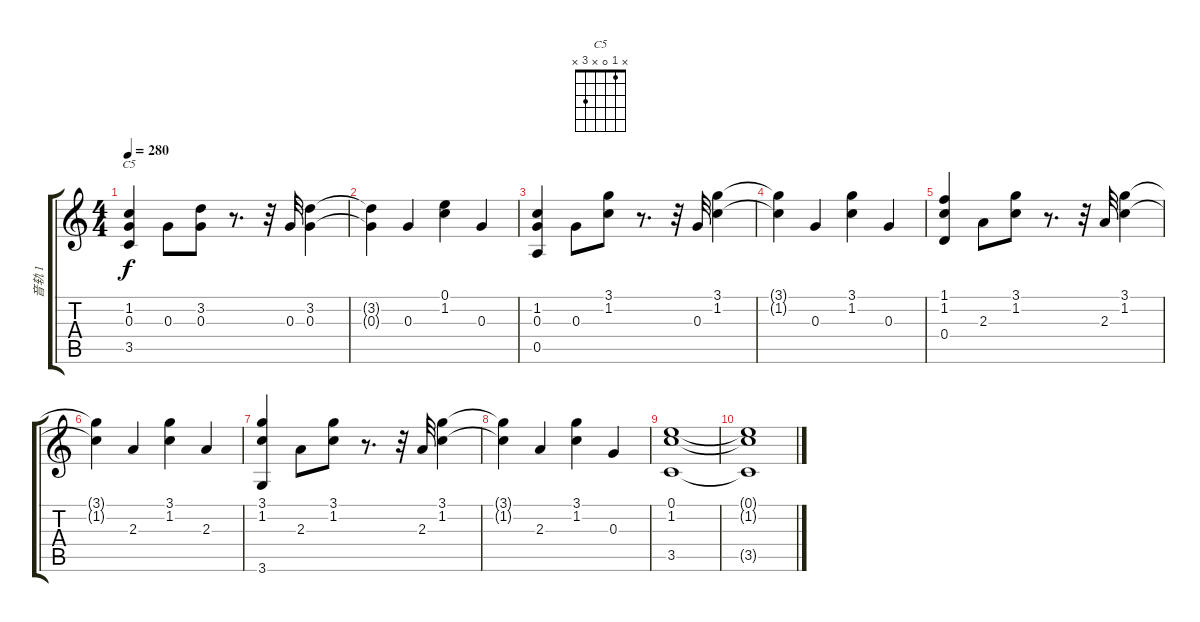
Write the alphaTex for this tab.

\track ("音轨 1" "音轨 1") {instrument acousticguitarnylon}
\staff {score tabs}
\tuning (E4 B3 G3 D3 A2 E2) {hide}
\chord ("C5" x 1 0 x 3 x)
\ts (4 4)
\tempo 280
\clef g2
\ks c
(1.2 0.3 3.5).4{ch "C5" dy f} 0.3.8 (3.2 0.3).8 r.8{d} r.32 0.3.32 (3.2 0.3).4 |
(3.2{t} 0.3{t}).4 0.3.4 (0.1 1.2).4 0.3.4 |
(1.2 0.3 0.5).4 0.3.8 (3.1 1.2).8 r.8{d} r.32 0.3.32 (3.1 1.2).4 |
(3.1{t} 1.2{t}).4 0.3.4 (3.1 1.2).4 0.3.4 |
(1.1 1.2 0.4).4 2.3.8 (3.1 1.2).8 r.8{d} r.32 2.3.32 (3.1 1.2).4 |
(3.1{t} 1.2{t}).4 2.3.4 (3.1 1.2).4 2.3.4 |
(3.1 1.2 3.6).4 2.3.8 (3.1 1.2).8 r.8{d} r.32 2.3.32 (3.1 1.2).4 |
(3.1{t} 1.2{t}).4 2.3.4 (3.1 1.2).4 0.3.4 |
(0.1 1.2 3.5).1 |
(0.1{t} 1.2{t} 3.5{t}).1
